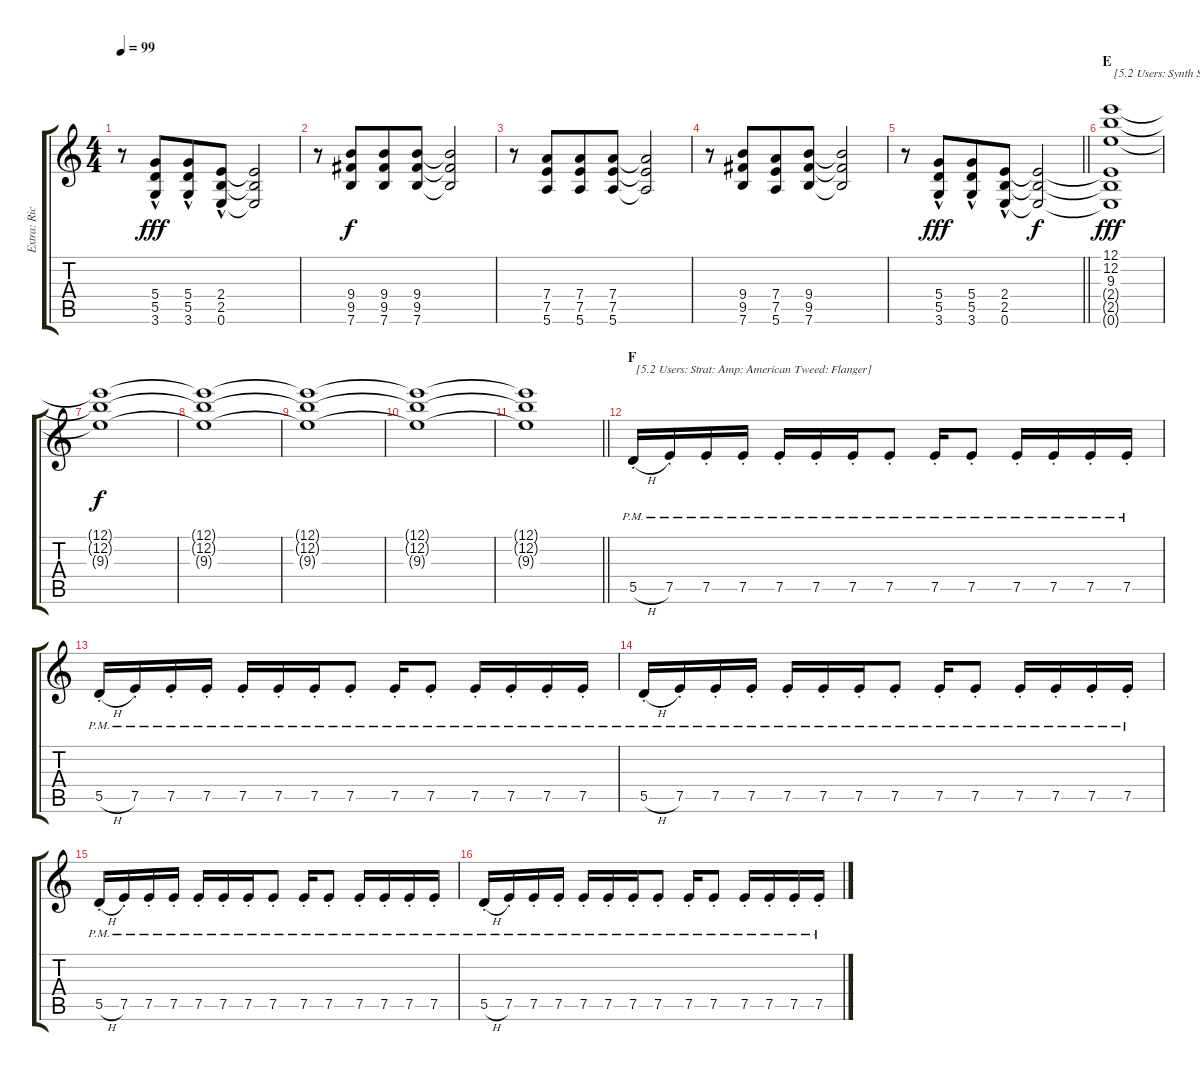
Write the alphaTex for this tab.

\track ("Extra: Rick" "Extra: Ric") {instrument distortionguitar}
\staff {score tabs}
\tuning (E4 B3 G3 D3 A2 E2) {hide}
\ts (4 4)
\tempo 99
\clef g2
\ks c
r.8{dy f} (5.4{hac} 5.5{hac} 3.6{hac}).8{dy fff beam merge} (5.4{hac} 5.5{hac} 3.6{hac}).8 (2.4{hac} 2.5{hac} 0.6{hac}).8 (2.4{t} 2.5{t} 0.6{t}).2 |
r.8 (9.4 9.5 7.6).8{dy f beam merge} (9.4 9.5 7.6).8 (9.4 9.5 7.6).8 (9.4{t} 9.5{t} 7.6{t}).2 |
r.8 (7.4 7.5 5.6).8{beam merge} (7.4 7.5 5.6).8 (7.4 7.5 5.6).8 (7.4{t} 7.5{t} 5.6{t}).2 |
r.8 (9.4 9.5 7.6).8{beam merge} (7.4 7.5 5.6).8 (9.4 9.5 7.6).8 (9.4{t} 9.5{t} 7.6{t}).2 |
\barLineRight lightlight
r.8 (5.4{hac} 5.5{hac} 3.6{hac}).8{dy fff beam merge} (5.4{hac} 5.5{hac} 3.6{hac}).8 (2.4{hac} 2.5{hac} 0.6{hac}).8 (2.4{t} 2.5{t} 0.6{t}).2{dy f} |
\section ("" "E")
(12.1 12.2 9.3 2.4{t} 2.5{t} 0.6{t}).1{txt " [5.2 Users: Synth Strings I]" dy fff volume 8 instrument synthstrings1} |
(12.1{t} 12.2{t} 9.3{t}).1{dy f} |
(12.1{t} 12.2{t} 9.3{t}).1 |
(12.1{t} 12.2{t} 9.3{t}).1 |
(12.1{t} 12.2{t} 9.3{t}).1 |
\barLineRight lightlight
(12.1{t} 12.2{t} 9.3{t}).1 |
\section ("" "F")
5.5{h pm st}.16{txt " [5.2 Users: Strat: Amp: American Tweed: Flanger]" volume 13 balance 8 instrument distortionguitar} 7.5{pm st}.16 7.5{pm st}.16 7.5{pm st}.16 7.5{pm st}.16 7.5{pm st}.16 7.5{pm st}.16 7.5{pm st}.8 7.5{pm st}.16 7.5{pm st}.8 7.5{pm st}.16 7.5{pm st}.16 7.5{pm st}.16 7.5{pm st}.16 |
5.5{h pm st}.16 7.5{pm st}.16 7.5{pm st}.16 7.5{pm st}.16 7.5{pm st}.16 7.5{pm st}.16 7.5{pm st}.16 7.5{pm st}.8 7.5{pm st}.16 7.5{pm st}.8 7.5{pm st}.16 7.5{pm st}.16 7.5{pm st}.16 7.5{pm st}.16 |
5.5{h pm st}.16 7.5{pm st}.16 7.5{pm st}.16 7.5{pm st}.16 7.5{pm st}.16 7.5{pm st}.16 7.5{pm st}.16 7.5{pm st}.8 7.5{pm st}.16 7.5{pm st}.8 7.5{pm st}.16 7.5{pm st}.16 7.5{pm st}.16 7.5{pm st}.16 |
5.5{h pm st}.16 7.5{pm st}.16 7.5{pm st}.16 7.5{pm st}.16 7.5{pm st}.16 7.5{pm st}.16 7.5{pm st}.16 7.5{pm st}.8 7.5{pm st}.16 7.5{pm st}.8 7.5{pm st}.16 7.5{pm st}.16 7.5{pm st}.16 7.5{pm st}.16 |
5.5{h pm st}.16 7.5{pm st}.16 7.5{pm st}.16 7.5{pm st}.16 7.5{pm st}.16 7.5{pm st}.16 7.5{pm st}.16 7.5{pm st}.8 7.5{pm st}.16 7.5{pm st}.8 7.5{pm st}.16 7.5{pm st}.16 7.5{pm st}.16 7.5{pm st}.16
